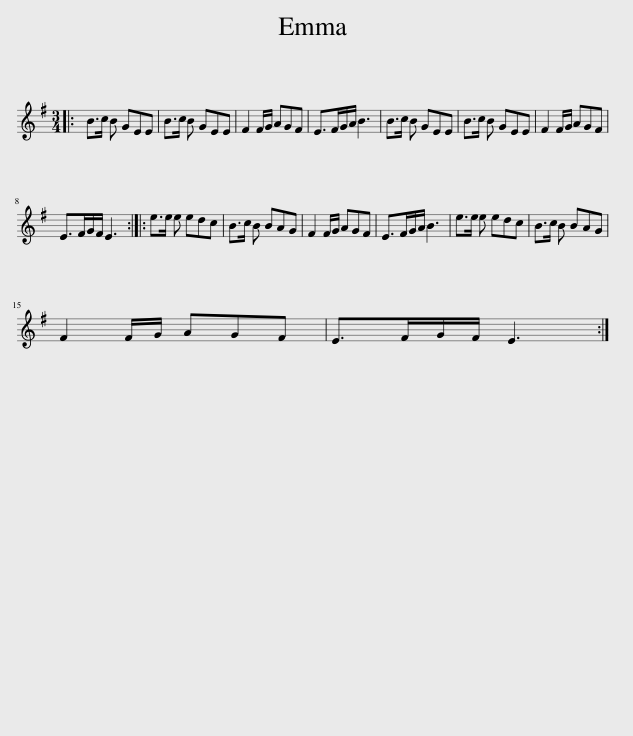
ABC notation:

X:1
L:1/8
M:3/4
I:linebreak $
K:Emin
V:1 treble
V:1
|: B>c B GEE | B>c B GEE | F2 F/G/ AGF | E>FG/A/ B3 | B>c B GEE | %5
 B>c B GEE | F2 F/G/ AGF |$ E>FG/F/ E3 :: e>e e edc | B>c B BAG | %10
 F2 F/G/ AGF | E>FG/A/ B3 | e>e e edc | B>c B BAG |$ F2 F/G/ AGF | %15
 E>FG/F/ E3 :| %16
